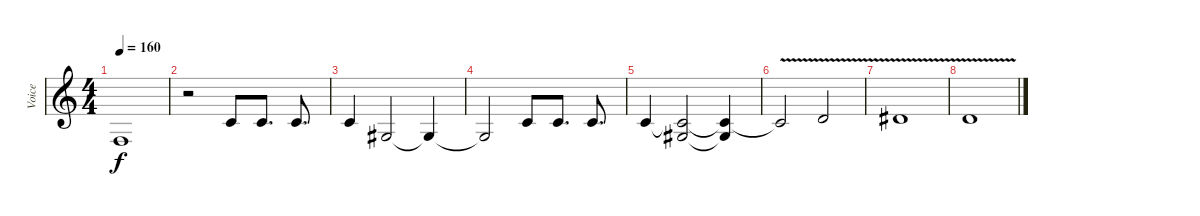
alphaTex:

\track ("Voice" "Voice") {instrument tenorsax}
\staff {score}
\tuning (E4 B3 G3 D3 A2 E2 B1) {hide}
\ts (4 4)
\tempo 160
\clef g2
\ks c
3.4.1{dy f} |
r.2 1.2.8 1.2.8{d} 1.2.8{d} |
1.2.4 1.3.2 1.3{t}.4 |
1.3{t}.2 1.2.8 1.2.8{d} 1.2.8{d} |
1.2.4 (1.2{t} 1.3).2 (1.2{t} 1.3{t}).4 |
1.2{v t}.2 3.2{v}.2 |
4.2{v}.1 |
3.2{v}.1
